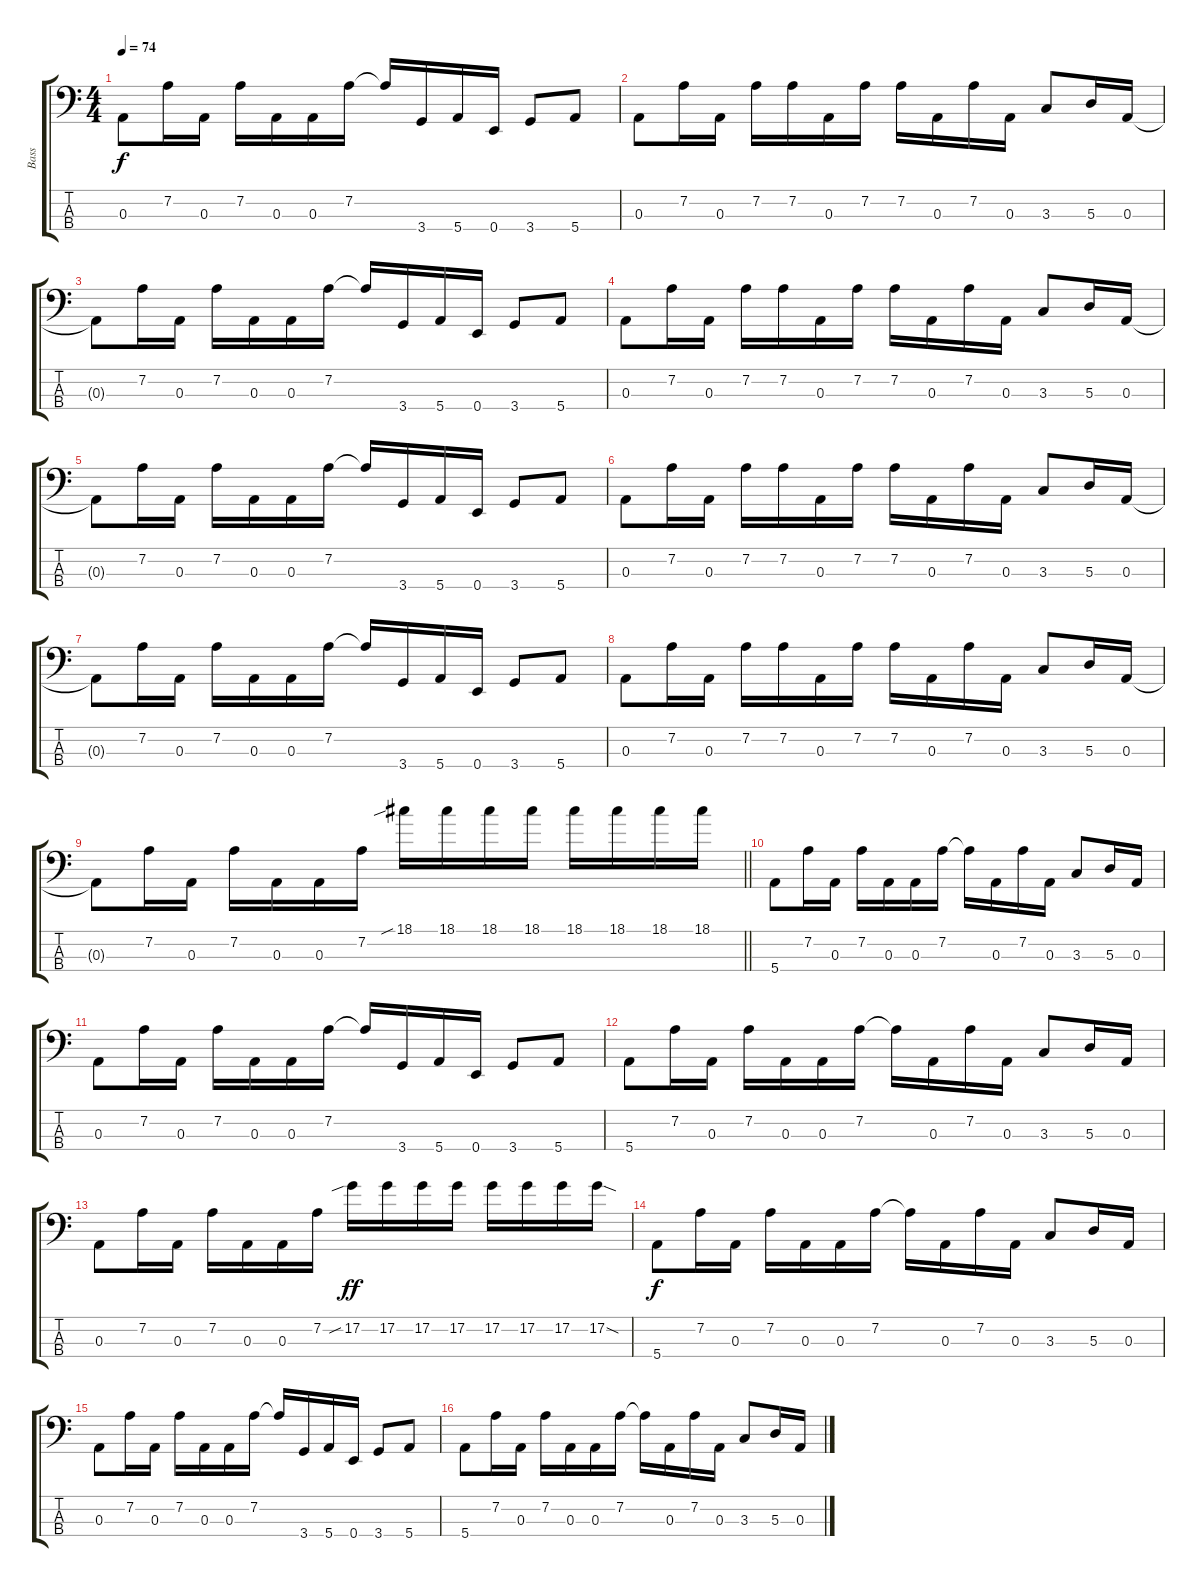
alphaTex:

\track ("Bass" "Bass") {instrument electricbassfinger}
\staff {score tabs}
\tuning (G2 D2 A1 E1) {hide}
\ts (4 4)
\tempo 74
\clef f4
\ks aminor
0.3{t}.8{dy f} 7.2.16 0.3.16 7.2.16 0.3.16 0.3.16 7.2.16 7.2{t}.16 3.4.16 5.4.16 0.4.16 3.4.8 5.4.8 |
0.3.8 7.2.16 0.3.16 7.2.16 7.2.16 0.3.16 7.2.16 7.2.16 0.3.16 7.2.16 0.3.16 3.3.8 5.3.16 0.3.16 |
0.3{t}.8 7.2.16 0.3.16 7.2.16 0.3.16 0.3.16 7.2.16 7.2{t}.16 3.4.16 5.4.16 0.4.16 3.4.8 5.4.8 |
0.3.8 7.2.16 0.3.16 7.2.16 7.2.16 0.3.16 7.2.16 7.2.16 0.3.16 7.2.16 0.3.16 3.3.8 5.3.16 0.3.16 |
0.3{t}.8 7.2.16 0.3.16 7.2.16 0.3.16 0.3.16 7.2.16 7.2{t}.16 3.4.16 5.4.16 0.4.16 3.4.8 5.4.8 |
0.3.8 7.2.16 0.3.16 7.2.16 7.2.16 0.3.16 7.2.16 7.2.16 0.3.16 7.2.16 0.3.16 3.3.8 5.3.16 0.3.16 |
0.3{t}.8 7.2.16 0.3.16 7.2.16 0.3.16 0.3.16 7.2.16 7.2{t}.16 3.4.16 5.4.16 0.4.16 3.4.8 5.4.8 |
0.3.8 7.2.16 0.3.16 7.2.16 7.2.16 0.3.16 7.2.16 7.2.16 0.3.16 7.2.16 0.3.16 3.3.8 5.3.16 0.3.16 |
\barLineRight lightlight
0.3{t}.8 7.2.16 0.3.16 7.2.16 0.3.16 0.3.16 7.2.16 18.1{sib}.16 18.1.16 18.1.16 18.1.16 18.1.16 18.1.16 18.1.16 18.1.16 |
5.4.8 7.2.16 0.3.16 7.2.16 0.3.16 0.3.16 7.2.16 7.2{t}.16 0.3.16 7.2.16 0.3.16 3.3.8 5.3.16 0.3.16 |
0.3.8 7.2.16 0.3.16 7.2.16 0.3.16 0.3.16 7.2.16 7.2{t}.16 3.4.16 5.4.16 0.4.16 3.4.8 5.4.8 |
5.4.8 7.2.16 0.3.16 7.2.16 0.3.16 0.3.16 7.2.16 7.2{t}.16 0.3.16 7.2.16 0.3.16 3.3.8 5.3.16 0.3.16 |
0.3.8 7.2.16 0.3.16 7.2.16 0.3.16 0.3.16 7.2.16 17.2{sib}.16{dy ff} 17.2.16 17.2.16 17.2.16 17.2.16 17.2.16 17.2.16 17.2{sod}.16 |
5.4.8{dy f} 7.2.16 0.3.16 7.2.16 0.3.16 0.3.16 7.2.16 7.2{t}.16 0.3.16 7.2.16 0.3.16 3.3.8 5.3.16 0.3.16 |
0.3.8 7.2.16 0.3.16 7.2.16 0.3.16 0.3.16 7.2.16 7.2{t}.16 3.4.16 5.4.16 0.4.16 3.4.8 5.4.8 |
5.4.8 7.2.16 0.3.16 7.2.16 0.3.16 0.3.16 7.2.16 7.2{t}.16 0.3.16 7.2.16 0.3.16 3.3.8 5.3.16 0.3.16
